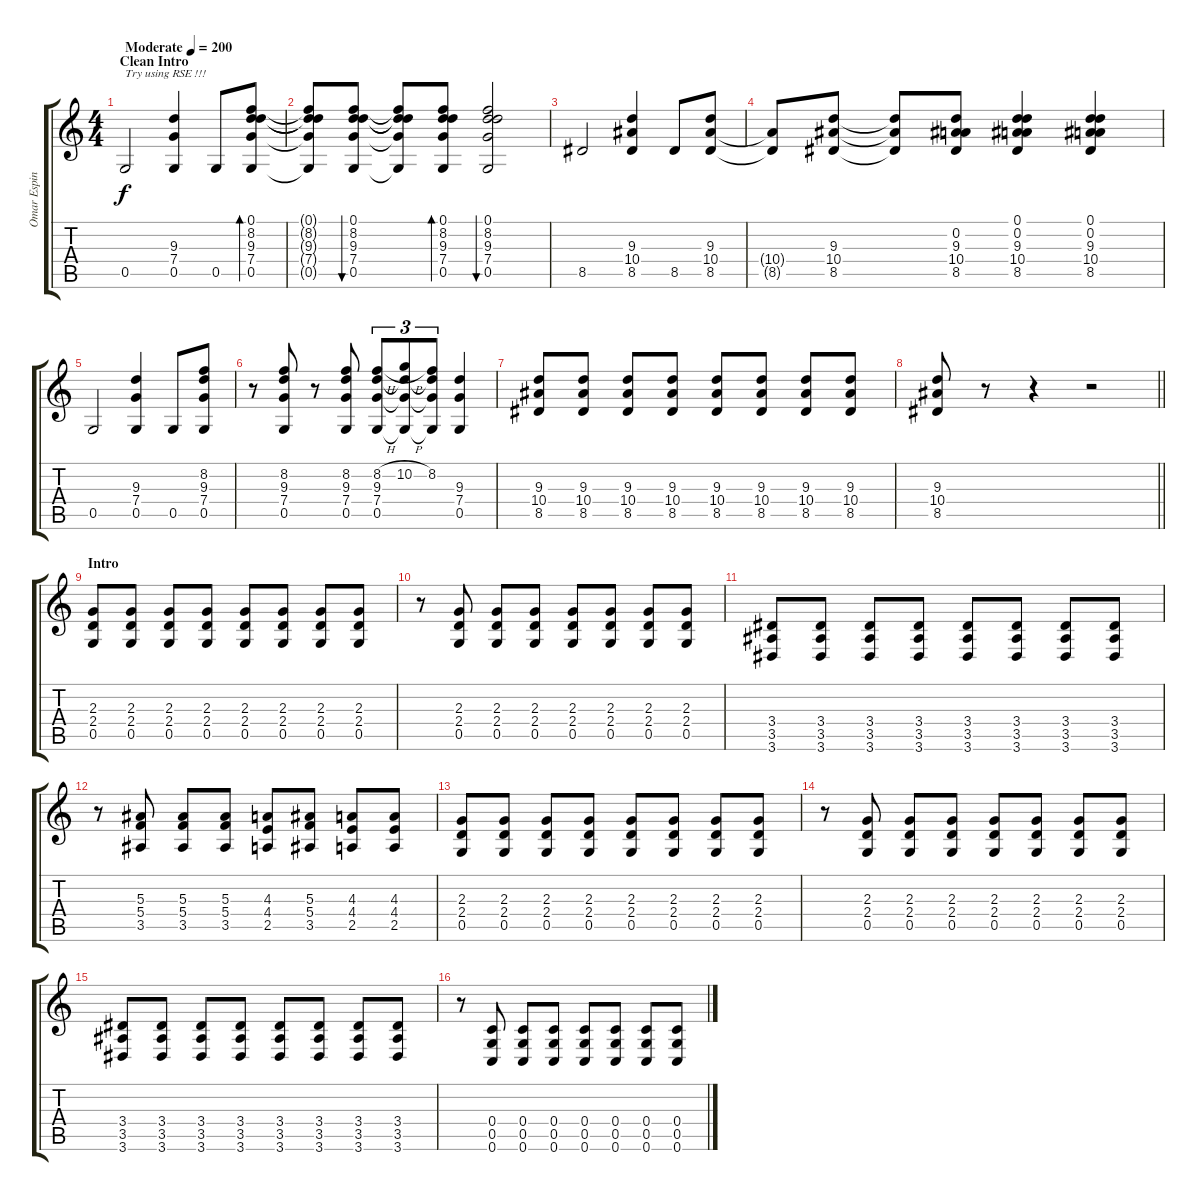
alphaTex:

\track ("Omar Espinoza" "Omar Espin") {instrument distortionguitar}
\staff {score tabs}
\tuning (D4 A3 F3 C3 G2 C2) {hide}
\ts (4 4)
\section ("" "Clean Intro")
\tempo (200 "Moderate")
\clef g2
\ks c
0.5.2{txt "Try using RSE !!!" dy f volume 8 instrument electricguitarclean} (9.3 7.4 0.5).4 0.5.8 (0.1 8.2 9.3 7.4 0.5).8{bd 120} |
(0.1{t} 8.2{t} 9.3{t} 7.4{t} 0.5{t}).8 (0.1 8.2 9.3 7.4 0.5).8{bu 120} (0.1{t} 8.2{t} 9.3{t} 7.4{t} 0.5{t}).8 (0.1 8.2 9.3 7.4 0.5).8{bd 120} (0.1 8.2 9.3 7.4 0.5).2{bu 120} |
8.5.2 (9.3 10.4 8.5).4 8.5.8 (9.3 10.4 8.5).8 |
(10.4{t} 8.5{t}).8 (9.3 10.4 8.5).8 (9.3{t} 10.4{t} 8.5{t}).8 (0.2 9.3 10.4 8.5).8 (0.1 0.2 9.3 10.4 8.5).4 (0.1 0.2 9.3 10.4 8.5).4 |
0.5.2 (9.3 7.4 0.5).4 0.5.8 (8.2 9.3 7.4 0.5).8 |
r.8 (8.2 9.3 7.4 0.5).8 r.8 (8.2 9.3 7.4 0.5).8 (8.2{h} 9.3 7.4 0.5).8{tu (3 2)} (10.2{h} 9.3{t} 7.4{t} 0.5{t}).8{tu (3 2)} (8.2 9.3{t} 7.4{t} 0.5{t}).8{tu (3 2)} (9.3 7.4 0.5).4 |
(9.3 10.4 8.5).8 (9.3 10.4 8.5).8 (9.3 10.4 8.5).8 (9.3 10.4 8.5).8 (9.3 10.4 8.5).8 (9.3 10.4 8.5).8 (9.3 10.4 8.5).8 (9.3 10.4 8.5).8 |
\barLineRight lightlight
(9.3 10.4 8.5).8 r.8 r.4 r.2 |
\section ("" "Intro")
(2.3 2.4 0.5).8{volume 16 instrument distortionguitar} (2.3 2.4 0.5).8 (2.3 2.4 0.5).8 (2.3 2.4 0.5).8 (2.3 2.4 0.5).8 (2.3 2.4 0.5).8 (2.3 2.4 0.5).8 (2.3 2.4 0.5).8 |
r.8 (2.3 2.4 0.5).8 (2.3 2.4 0.5).8 (2.3 2.4 0.5).8 (2.3 2.4 0.5).8 (2.3 2.4 0.5).8 (2.3 2.4 0.5).8 (2.3 2.4 0.5).8 |
(3.4 3.5 3.6).8 (3.4 3.5 3.6).8 (3.4 3.5 3.6).8 (3.4 3.5 3.6).8 (3.4 3.5 3.6).8 (3.4 3.5 3.6).8 (3.4 3.5 3.6).8 (3.4 3.5 3.6).8 |
r.8 (5.3 5.4 3.5).8 (5.3 5.4 3.5).8 (5.3 5.4 3.5).8 (4.3 4.4 2.5).8 (5.3 5.4 3.5).8 (4.3 4.4 2.5).8 (4.3 4.4 2.5).8 |
(2.3 2.4 0.5).8 (2.3 2.4 0.5).8 (2.3 2.4 0.5).8 (2.3 2.4 0.5).8 (2.3 2.4 0.5).8 (2.3 2.4 0.5).8 (2.3 2.4 0.5).8 (2.3 2.4 0.5).8 |
r.8 (2.3 2.4 0.5).8 (2.3 2.4 0.5).8 (2.3 2.4 0.5).8 (2.3 2.4 0.5).8 (2.3 2.4 0.5).8 (2.3 2.4 0.5).8 (2.3 2.4 0.5).8 |
(3.4 3.5 3.6).8 (3.4 3.5 3.6).8 (3.4 3.5 3.6).8 (3.4 3.5 3.6).8 (3.4 3.5 3.6).8 (3.4 3.5 3.6).8 (3.4 3.5 3.6).8 (3.4 3.5 3.6).8 |
r.8 (0.4 0.5 0.6).8 (0.4 0.5 0.6).8 (0.4 0.5 0.6).8 (0.4 0.5 0.6).8 (0.4 0.5 0.6).8 (0.4 0.5 0.6).8 (0.4 0.5 0.6).8
